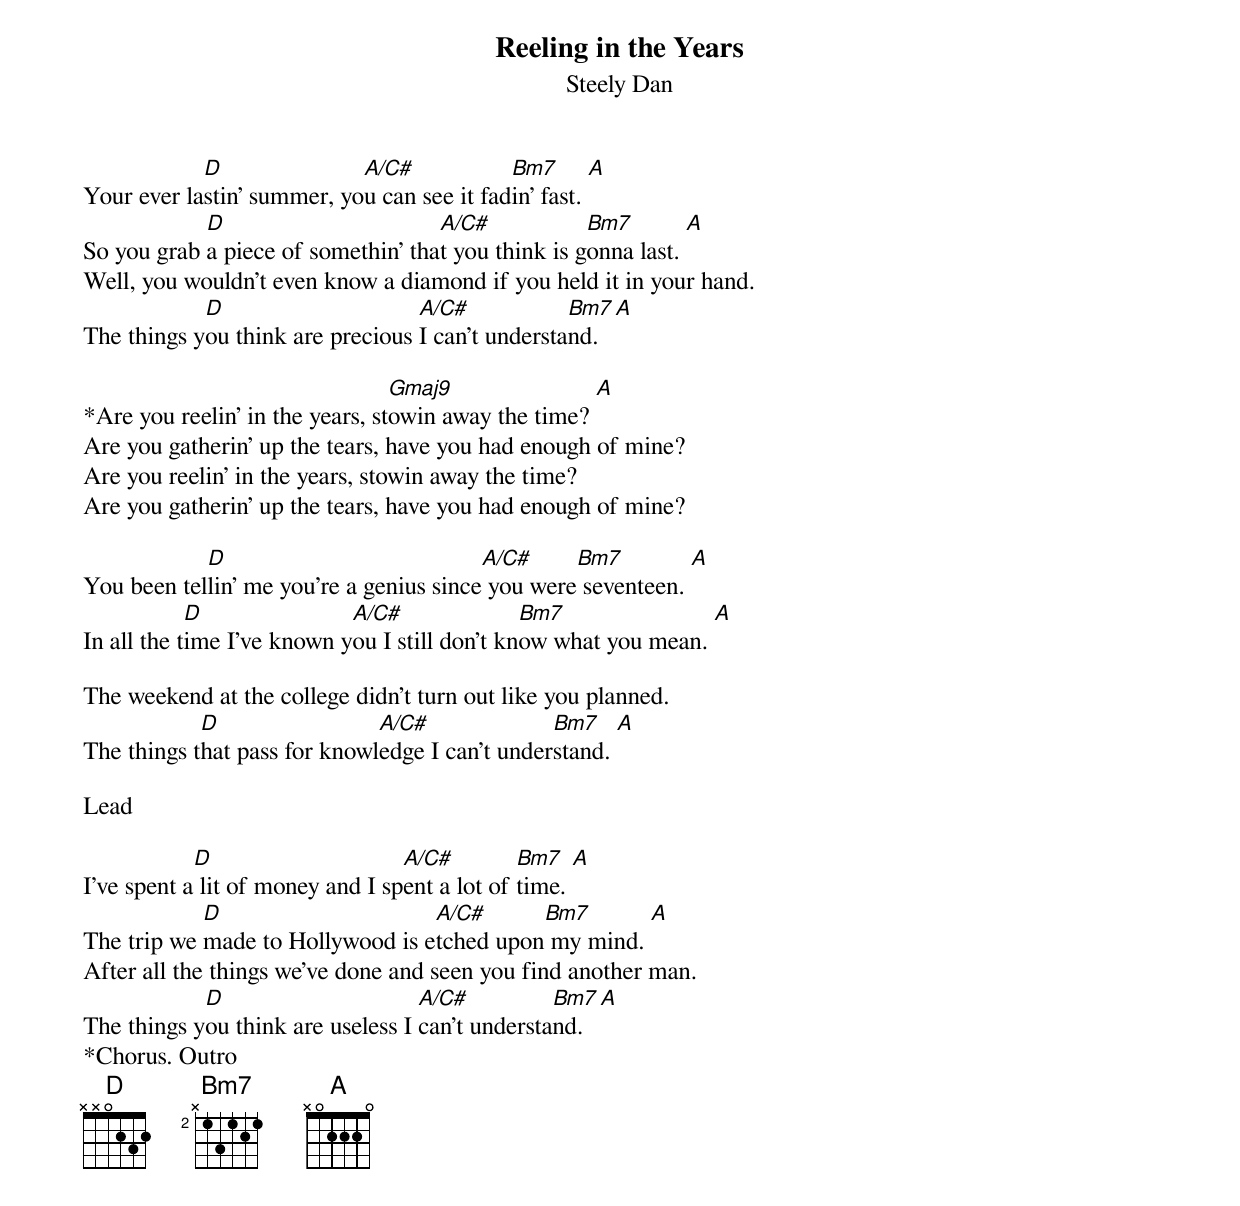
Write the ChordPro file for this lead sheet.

{title:Reeling in the Years}
{subtitle:Steely Dan}
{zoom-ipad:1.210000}
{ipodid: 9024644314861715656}

Your ever la[D]stin' summer, yo[A/C#]u can see it fad[Bm7]in' fast. [A]
So you grab [D]a piece of somethin' tha[A/C#]t you think is g[Bm7]onna last. [A]
Well, you wouldn't even know a diamond if you held it in your hand.
The things y[D]ou think are precious [A/C#]I can't understa[Bm7]nd. [A]

*Are you reelin' in the years, st[Gmaj9]owin away the time? [A]
Are you gatherin' up the tears, have you had enough of mine?
Are you reelin' in the years, stowin away the time?
Are you gatherin' up the tears, have you had enough of mine?

You been tel[D]lin' me you're a genius since[A/C#] you were[Bm7] seventeen. [A]
In all the t[D]ime I've known y[A/C#]ou I still don't kn[Bm7]ow what you mean. [A]

The weekend at the college didn't turn out like you planned.
The things t[D]hat pass for knowl[A/C#]edge I can't under[Bm7]stand. [A]

Lead

I've spent a[D] lit of money and I sp[A/C#]ent a lot of [Bm7]time. [A]
The trip we [D]made to Hollywood is e[A/C#]tched upon[Bm7] my mind. [A]
After all the things we've done and seen you find another man.
The things y[D]ou think are useless I [A/C#]can't understa[Bm7]nd. [A]
*Chorus. Outro
